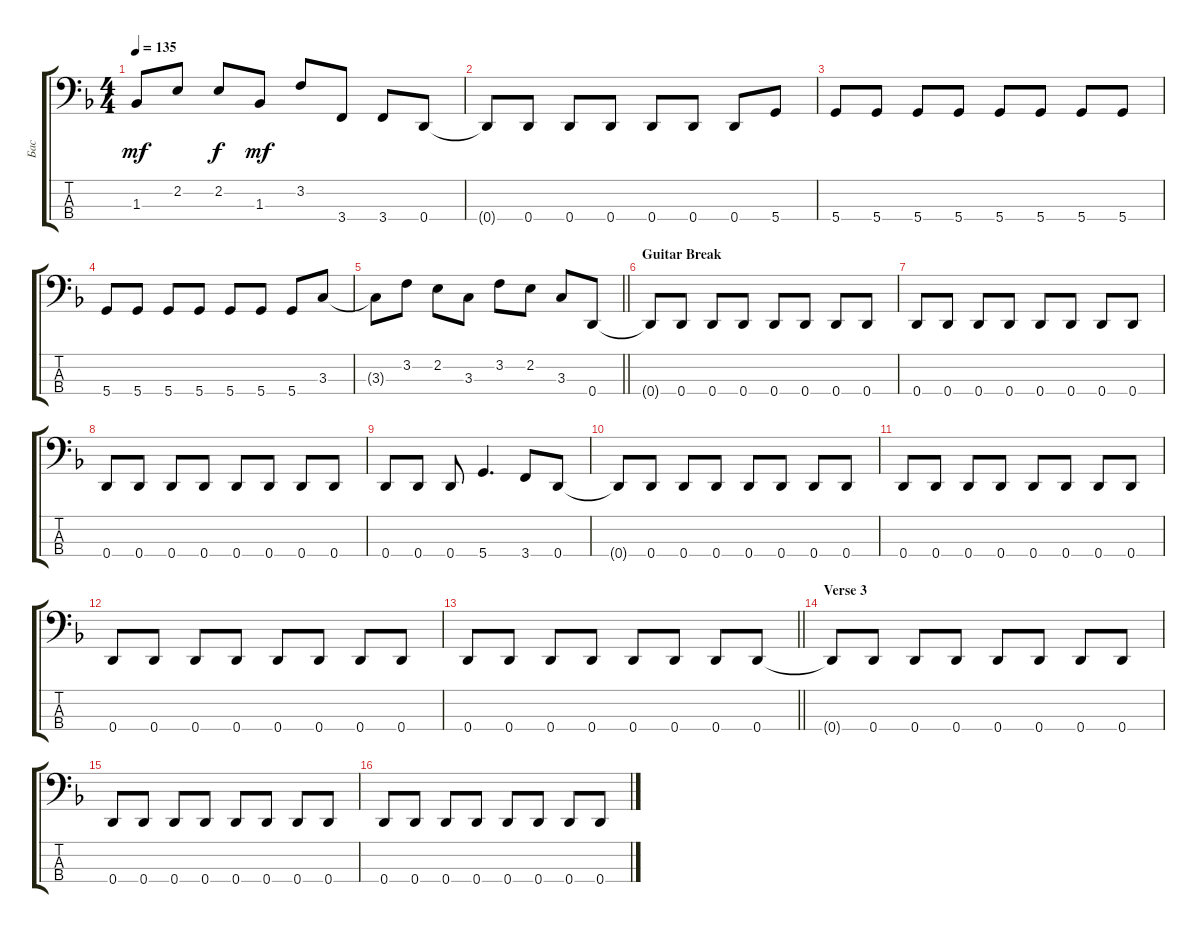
\track ("Бас" "Бас") {instrument electricbassfinger}
\staff {score tabs}
\tuning (G2 D2 A1 D1) {hide}
\ts (4 4)
\tempo 135
\clef f4
\ks dminor
1.3.8{dy mf} 2.2.8 2.2.8{dy f} 1.3.8{dy mf} 3.2.8 3.4.8 3.4.8 0.4.8 |
0.4{t}.8 0.4.8 0.4.8 0.4.8 0.4.8 0.4.8 0.4.8 5.4.8 |
5.4.8 5.4.8 5.4.8 5.4.8 5.4.8 5.4.8 5.4.8 5.4.8 |
5.4.8 5.4.8 5.4.8 5.4.8 5.4.8 5.4.8 5.4.8 3.3.8 |
\barLineRight lightlight
3.3{t}.8 3.2.8 2.2.8 3.3.8 3.2.8 2.2.8 3.3.8 0.4.8 |
\section ("" "Guitar Break")
0.4{t}.8 0.4.8 0.4.8 0.4.8 0.4.8 0.4.8 0.4.8 0.4.8 |
0.4.8 0.4.8 0.4.8 0.4.8 0.4.8 0.4.8 0.4.8 0.4.8 |
0.4.8 0.4.8 0.4.8 0.4.8 0.4.8 0.4.8 0.4.8 0.4.8 |
0.4.8 0.4.8 0.4.8 5.4.4{d} 3.4.8 0.4.8 |
0.4{t}.8 0.4.8 0.4.8 0.4.8 0.4.8 0.4.8 0.4.8 0.4.8 |
0.4.8 0.4.8 0.4.8 0.4.8 0.4.8 0.4.8 0.4.8 0.4.8 |
0.4.8 0.4.8 0.4.8 0.4.8 0.4.8 0.4.8 0.4.8 0.4.8 |
\barLineRight lightlight
0.4.8 0.4.8 0.4.8 0.4.8 0.4.8 0.4.8 0.4.8 0.4.8 |
\section ("" "Verse 3")
0.4{t}.8 0.4.8 0.4.8 0.4.8 0.4.8 0.4.8 0.4.8 0.4.8 |
0.4.8 0.4.8 0.4.8 0.4.8 0.4.8 0.4.8 0.4.8 0.4.8 |
0.4.8 0.4.8 0.4.8 0.4.8 0.4.8 0.4.8 0.4.8 0.4.8
